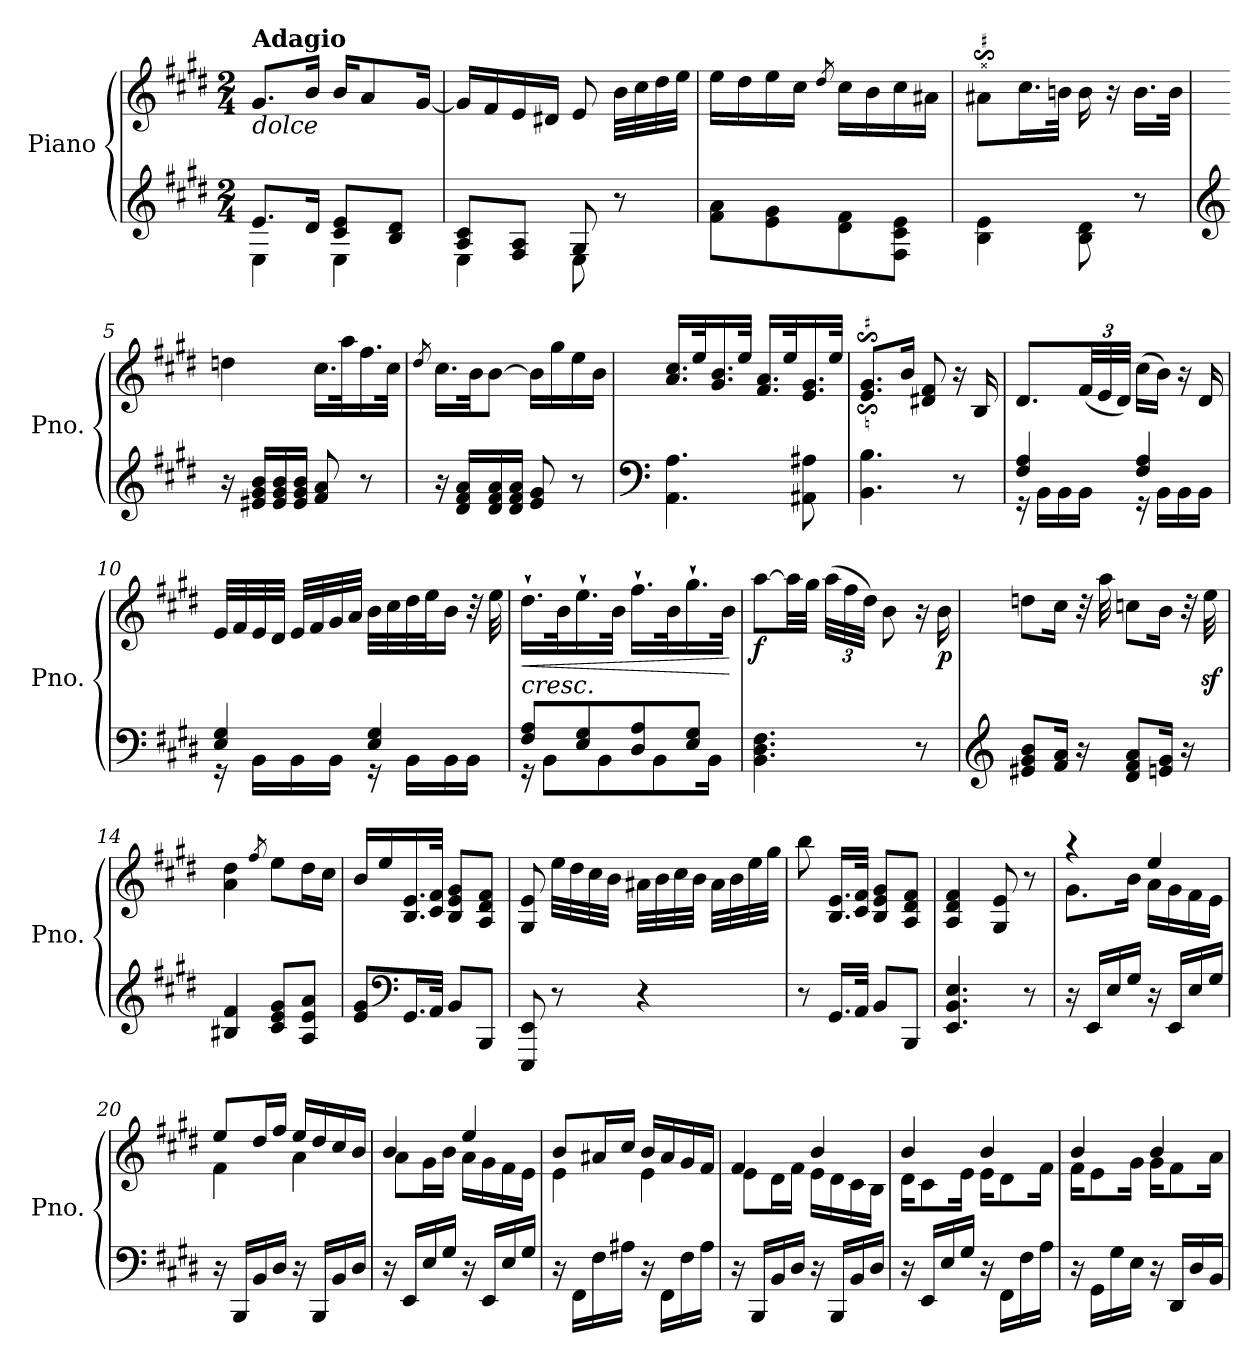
**kern	**kern	**dynam
*part1	*part1	*part1
*staff2	*staff1	*staff1/2
*I"Piano	*	*
*I'Pno.	*	*
*clefG2	*clefG2	*
*k[f#c#g#d#]	*k[f#c#g#d#]	*
*E:	*E:	*
*M2/4	*M2/4	*
*MM60	*MM60	*
=1	=1	=1
*^	*	*
!	!	!LO:TX:b:i:t=dolce	!
!	!	!LO:TX:a:B:t=Adagio	!
8.e/L	4E\	8.g#/L	.
16d#/Jk	.	16b/Jk	.
8c#/ 8e/L	4E\	16b/KL	.
.	.	8a/	.
8B/ 8d#/J	.	.	.
.	.	[16g#/Jk	.
=2	=2	=2	=2
8A/ 8c#/L	4E\	16g#/LL]	.
.	.	16f#/	.
8F#/ 8A/J	.	16e/	.
.	.	16d#X/JJ	.
8G#/	8E\	8e/	.
8r	8ryy	32b\LLL	.
.	.	32cc#\	.
.	.	32dd#\	.
.	.	32ee\JJJ	.
*v	*v	*	*
=3	=3	=3
8f#\ 8a\L	16ee\LL	.
.	16dd#\	.
8e\ 8g#\	16ee\	.
.	16cc#\JJ	.
.	8qdd#/	.
8d#\ 8f#\	16cc#\LL	.
.	16b\	.
8F#\ 8c#\ 8e\J	16cc#\	.
.	16a#X\JJ	.
=4	=4	=4
4B\ 4e\	8a#Xs$sS\L	.
.	16.cc#\L	.
.	32b\JJk	.
8B\ 8d#\	16b\	.
.	16r	.
8r	16.b\LL	.
.	32b\JJk	.
!!LO:LB:g=z
=5	=5	=5
*clefG2	*	*
16r	4ddn\	.
16e#X/ 16g#/ 16b/LL	.	.
16e#/ 16g#/ 16b/	.	.
16e#/ 16g#/ 16b/JJ	.	.
8f#/ 8a/	16.cc#\LL	.
.	32aa\K	.
8r	16.ff#\	.
.	32cc#\JJk	.
!!LO:LB:g=z
=6	=6	=6
.	8qdd#/	.
16r	16.cc#\LL	.
16d#/ 16f#/ 16a/LL	.	.
.	32b\JK	.
16d#/ 16f#/ 16a/	[8b\J	.
16d#/ 16f#/ 16a/JJ	.	.
8e/ 8g#/	16b\LL]	.
.	16gg#\	.
8r	16ee\	.
.	16b\JJ	.
=7	=7	=7
*clefF4	*	*
4.AA\ 4.A\	16.a/ 16.cc#/LL	.
.	32ee/K	.
.	16.g#/ 16.b/	.
.	32ee/JJk	.
.	16.f#/ 16.a/LL	.
.	32ee/K	.
8AA#X\ 8A#X\	16.e/ 16.g#/	.
.	32ee/JJk	.
=8	=8	=8
4.BB\ 4.B\	8.e/s$SS 8.g#/s$SSL	.
.	16b/Jk	.
.	8d#/ 8f#/	.
8r	16r	.
.	16B/	.
=9	=9	=9
*^	*	*
4F#/ 4A/	16r	8.d#/L	.
.	16BB\LL	.	.
.	16BB\	.	.
*	*	*Xbrackettup	*
.	16BB\JJ	(48f#/LL	.
.	.	48e/	.
.	.	48d#/JJJ)	.
4F#/ 4A/	16r	(16cc#\LL	.
.	16BB\LL	16b\JJ)	.
.	16BB\	16r	.
.	16BB\JJ	16d#/	.
!!LO:LB:g=z
=10	=10	=10	=10
4E/ 4G#/	16r	32e/LLL	.
.	.	32f#/	.
.	16BB\LL	32e/	.
.	.	32d#/JJJ	.
.	16BB\	32e/LLL	.
.	.	32f#/	.
.	16BB\JJ	32g#/	.
.	.	32a/JJJ	.
4E/ 4G#/	16r	32b\LLL	.
.	.	32cc#\	.
.	16BB\LL	32dd#\	.
.	.	32ee\J	.
.	16BB\	16b\JJ	.
.	16BB\JJ	32r	.
.	.	32ee\	.
!!LO:LB:g=z
=11	=11	=11	=11
!	!	!LO:TX:b:i:t=cresc.	!
!	!	!	!LO:HP:b
8F#/ 8A/L	16r	16.dd#`\LL	<
.	8BB\L	.	.
.	.	32b\K	.
8E/ 8G#/	.	16.ee`\	.
.	8BB\	.	.
.	.	32b\JJk	.
8D#/ 8A/	.	16.ff#`\LL	.
.	8BB\	.	.
.	.	32b\K	.
8E/ 8G#/J	.	16.gg#`\	.
.	16BB\Jk	.	.
.	.	32b\JJk	.
*v	*v	*	*
.	.	[
=12	=12	=12
!	!	!LO:DY:b
4.BB\ 4.D#\ 4.F#\	[8aa\L	f
.	32aa\LL]	.
.	32gg#\JJJ	.
.	(48aa\LLL	.
.	48ff#\	.
.	48dd#\JJJ)	.
.	8b\	.
8r	16r	.
!	!	!LO:DY:b
.	16b\	p
=13	=13	=13
*clefG2	*	*
8e#X/ 8g#/ 8b/L	8ddn\L	.
16f#/ 16a/Jk	16cc#\Jk	.
16r	32r	.
.	32aa\	.
8d#/ 8f#/ 8a/L	8ccn\L	.
16en/ 16g#/Jk	16b\Jk	.
16r	32r	.
.	32eez<\	.
=14	=14	=14
4B#X/ 4f#/	4a\ 4dd#\	.
.	8qff#/	.
8c#/ 8e/ 8g#/L	8ee\L	.
8A/ 8e/ 8a/J	16dd#\L	.
.	16cc#\JJ	.
!!LO:LB:g=z
=15	=15	=15
8e/ 8g#/L	16b/LL	.
.	16ee/	.
*clefF4	*	*
16.GG#/L	16.B/ 16.e/	.
32AA/JJk	32c#/ 32f#/JJk	.
8BB/L	8B/ 8e/ 8g#/L	.
8BBB/J	8A/ 8d#/ 8f#/J	.
!!LO:PB:g=z
=16	=16	=16
8EEE/ 8EE/	8G#/ 8e/	.
8r	32ee\LLL	.
.	32dd#\	.
.	32cc#\	.
.	32b\JJJ	.
4r	32a#X\LLL	.
.	32b\	.
.	32cc#\	.
.	32b\JJJ	.
.	32a#\LLL	.
.	32b\	.
.	32ee\	.
.	32gg#\JJJ	.
=17	=17	=17
8r	8bb\	.
16.GG#/LL	16.B/ 16.e/LL	.
32AA/JJk	32c#/ 32f#/JJk	.
8BB/L	8B/ 8e/ 8g#/L	.
8BBB/J	8A/ 8d#/ 8f#/J	.
=18	=18	=18
4.EE/ 4.BB/ 4.E/	4A/ 4d#/ 4f#/	.
.	8G#/ 8e/	.
8r	8r	.
=19	=19	=19
*	*^	*
16r	4r	8.g#\L	.
16EE/LL	.	.	.
16E/	.	.	.
16G#/JJ	.	16b\Jk	.
16r	4ee/	16a\LL	.
16EE/LL	.	16g#\	.
16E/	.	16f#\	.
16G#/JJ	.	16e\JJ	.
=20	=20	=20	=20
16r	8ee/L	4f#\	.
16BBB/LL	.	.	.
16BB/	16dd#/L	.	.
16D#/JJ	16ff#/JJ	.	.
16r	16ee/LL	4a\	.
16BBB/LL	16dd#/	.	.
16BB/	16cc#/	.	.
16D#/JJ	16b/JJ	.	.
!!LO:LB:g=z	!!
=21	=21	=21	=21
16r	4b/	8a\L	.
16EE/LL	.	.	.
16E/	.	16g#\L	.
16G#/JJ	.	16b\JJ	.
16r	4ee/	16a\LL	.
16EE/LL	.	16g#\	.
16E/	.	16f#\	.
16G#/JJ	.	16e\JJ	.
!!LO:LB:g=z	!!
=22	=22	=22	=22
16r	8b/L	4e\	.
16FF#\LL	.	.	.
16F#\	16a#X/L	.	.
16A#X\JJ	16cc#/JJ	.	.
16r	16b/LL	4e\	.
16FF#\LL	16a#/	.	.
16F#\	16g#/	.	.
16A#\JJ	16f#/JJ	.	.
=23	=23	=23	=23
16r	4f#/	8e\L	.
16BBB/LL	.	.	.
16BB/	.	16d#\L	.
16D#/JJ	.	16f#\JJ	.
16r	4b/	16e\LL	.
16BBB/LL	.	16d#\	.
16BB/	.	16c#\	.
16D#/JJ	.	16B\JJ	.
=24	=24	=24	=24
16r	4b/	16d#\KL	.
16EE/LL	.	8c#\	.
16E/	.	.	.
16G#/JJ	.	16e\Jk	.
16r	4b/	16e\KL	.
16FF#\LL	.	8d#\	.
16F#\	.	.	.
16A\JJ	.	16f#\Jk	.
=25	=25	=25	=25
16r	4b/	16f#\KL	.
16GG#\LL	.	8e\	.
16G#\	.	.	.
16E\JJ	.	16g#\Jk	.
16r	4b/	16g#\KL	.
16DD#/LL	.	8f#\	.
16D#/	.	.	.
16BB/JJ	.	16a\Jk	.
*	*v	*v	*
=	=	=
*-	*-	*-
